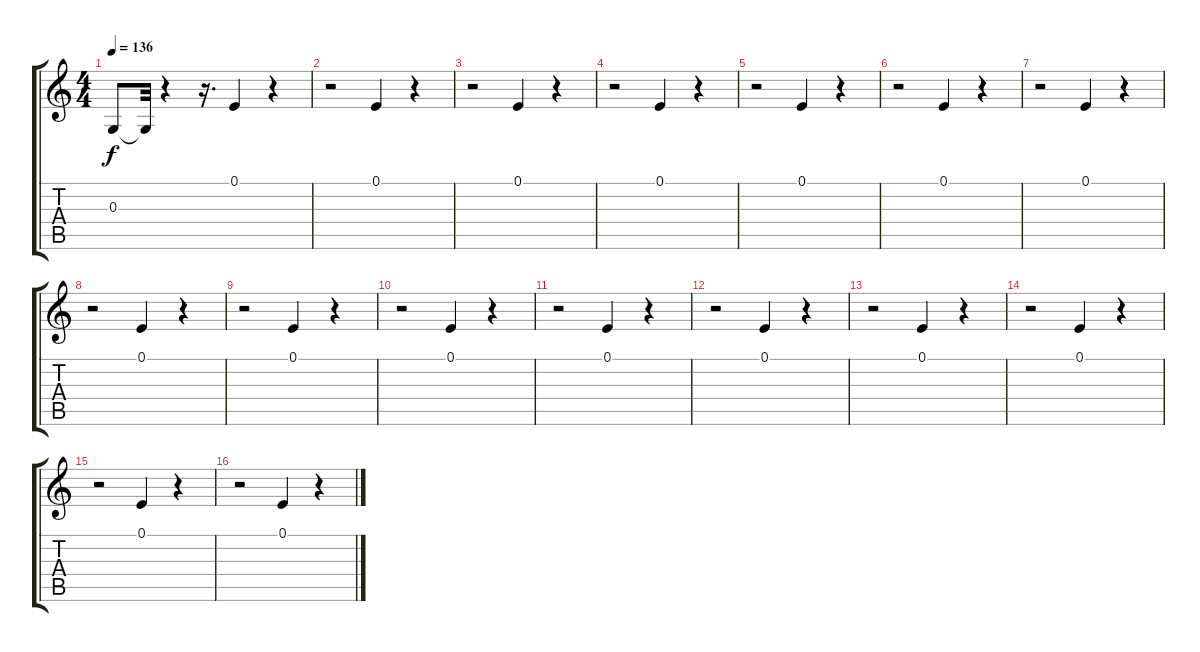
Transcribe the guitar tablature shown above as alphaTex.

\track "" {instrument reversecymbal}
\staff {score tabs}
\tuning (E4 B3 G3 D3 A2 E2) {hide}
\ts (4 4)
\tempo 136
\clef g2
\ks c
0.3{t}.8{dy f} 0.3{t}.32 r.4 r.16{d} 0.1.4 r.4 |
r.2 0.1.4 r.4 |
r.2 0.1.4 r.4 |
r.2 0.1.4 r.4 |
r.2 0.1.4 r.4 |
r.2 0.1.4 r.4 |
r.2 0.1.4 r.4 |
r.2 0.1.4 r.4 |
r.2 0.1.4 r.4 |
r.2 0.1.4 r.4 |
r.2 0.1.4 r.4 |
r.2 0.1.4 r.4 |
r.2 0.1.4 r.4 |
r.2 0.1.4 r.4 |
r.2 0.1.4 r.4 |
r.2 0.1.4 r.4
